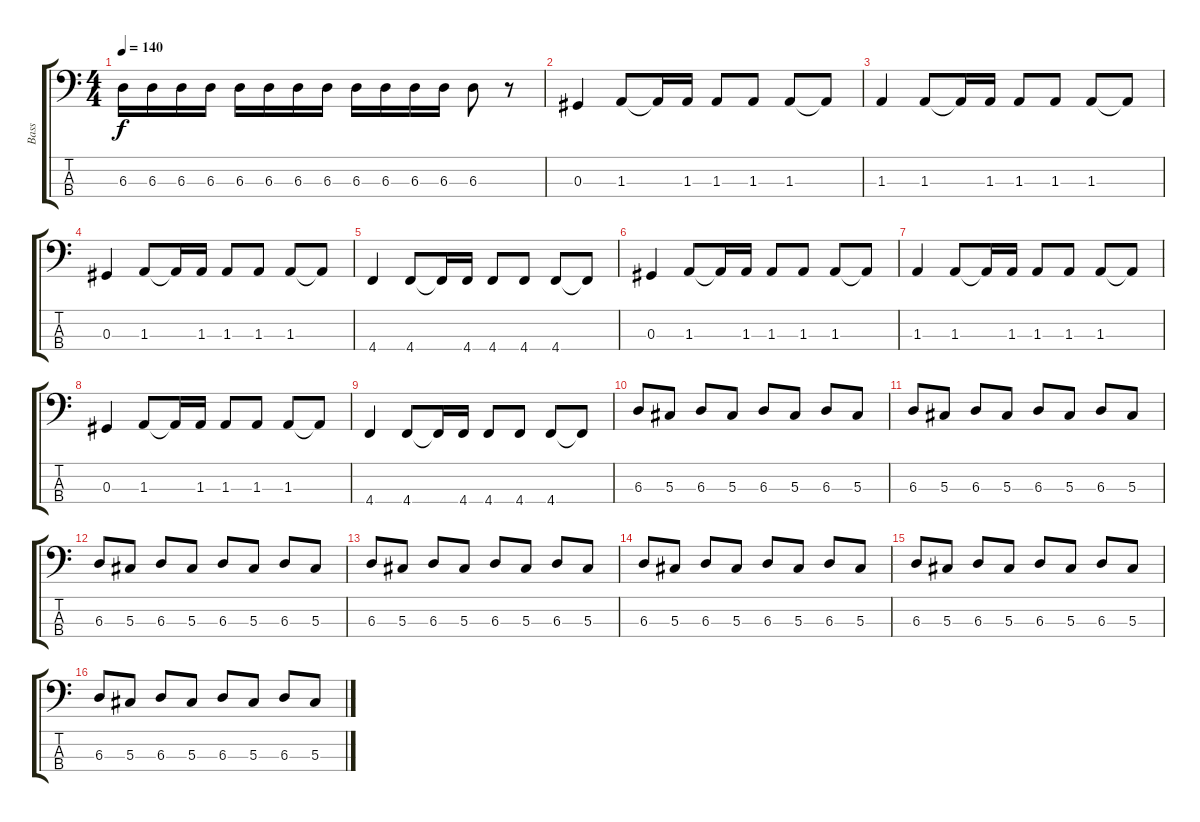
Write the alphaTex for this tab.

\track ("Bass" "Bass") {instrument electricbasspick}
\staff {score tabs}
\tuning (Gb2 Db2 Ab1 Db1) {hide}
\ts (4 4)
\tempo 140
\clef f4
\ks c
6.3.16{dy f} 6.3.16 6.3.16 6.3.16 6.3.16 6.3.16 6.3.16 6.3.16 6.3.16 6.3.16 6.3.16 6.3.16 6.3.8 r.8 |
0.3.4 1.3.8 1.3{t}.16 1.3.16 1.3.8 1.3.8 1.3.8 1.3{t}.8 |
1.3.4 1.3.8 1.3{t}.16 1.3.16 1.3.8 1.3.8 1.3.8 1.3{t}.8 |
0.3.4 1.3.8 1.3{t}.16 1.3.16 1.3.8 1.3.8 1.3.8 1.3{t}.8 |
4.4.4 4.4.8 4.4{t}.16 4.4.16 4.4.8 4.4.8 4.4.8 4.4{t}.8 |
0.3.4 1.3.8 1.3{t}.16 1.3.16 1.3.8 1.3.8 1.3.8 1.3{t}.8 |
1.3.4 1.3.8 1.3{t}.16 1.3.16 1.3.8 1.3.8 1.3.8 1.3{t}.8 |
0.3.4 1.3.8 1.3{t}.16 1.3.16 1.3.8 1.3.8 1.3.8 1.3{t}.8 |
4.4.4 4.4.8 4.4{t}.16 4.4.16 4.4.8 4.4.8 4.4.8 4.4{t}.8 |
6.3.8 5.3.8 6.3.8 5.3.8 6.3.8 5.3.8 6.3.8 5.3.8 |
6.3.8 5.3.8 6.3.8 5.3.8 6.3.8 5.3.8 6.3.8 5.3.8 |
6.3.8 5.3.8 6.3.8 5.3.8 6.3.8 5.3.8 6.3.8 5.3.8 |
6.3.8 5.3.8 6.3.8 5.3.8 6.3.8 5.3.8 6.3.8 5.3.8 |
6.3.8 5.3.8 6.3.8 5.3.8 6.3.8 5.3.8 6.3.8 5.3.8 |
6.3.8 5.3.8 6.3.8 5.3.8 6.3.8 5.3.8 6.3.8 5.3.8 |
6.3.8 5.3.8 6.3.8 5.3.8 6.3.8 5.3.8 6.3.8 5.3.8
